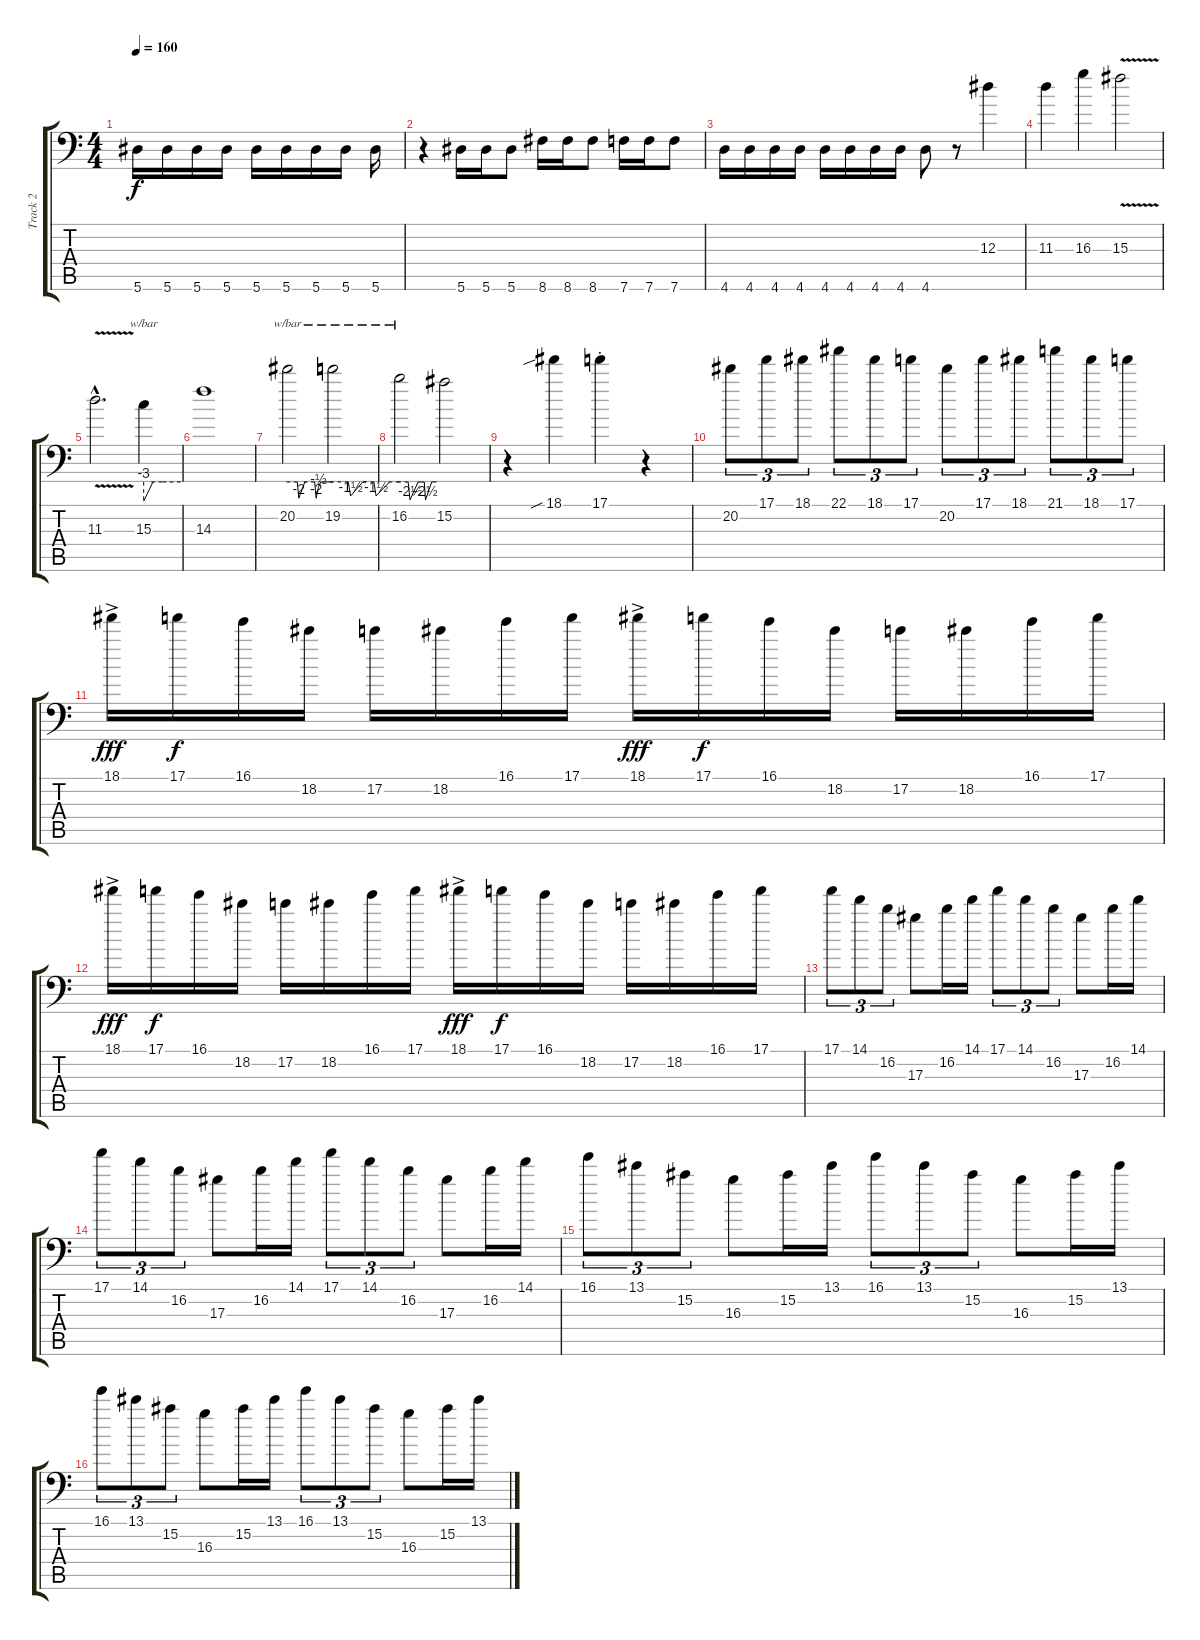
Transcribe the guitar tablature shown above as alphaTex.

\track ("Track 2" "Track 2") {instrument distortionguitar}
\staff {score tabs}
\tuning (C4 G3 Eb3 Bb2 F2 Bb1) {hide}
\ts (4 4)
\tempo 160
\clef f4
\ks c
5.6.16{dy f instrument distortionguitar} 5.6.16 5.6.16 5.6.16 5.6.16 5.6.16 5.6.16 5.6.16 5.6.16 |
r.4 5.6.16 5.6.16 5.6.8 8.6.16 8.6.16 8.6.8 7.6.16 7.6.16 7.6.8 |
4.6.16 4.6.16 4.6.16 4.6.16 4.6.16 4.6.16 4.6.16 4.6.16 4.6.8 r.8 12.3.4 |
11.3.4 16.3.4 15.3{v}.2 |
11.3{v hac}.2{d} 15.3.4{tbe (custom default 0 -12 15 0 30 0 60 0)} |
14.3.1 |
20.2.2{tbe (custom default 0 0 13 0 15 -8 23 0 25 0 36 0 38 -8 41 -2 44 0 46 0 53 0 60 0)} 19.2.2{tbe (custom default 0 0 14 0 16 -6 27 0 30 0 37 0 39 -6 51 0 60 0)} |
16.2.2{tbe (custom default 0 0 14 0 17 -10 30 0 40 0 42 -10 52 0 60 0)} 15.2.2 |
r.4 18.1{sib}.4 17.1{st}.4 r.4 |
20.2.8{tu (3 2)} 17.1.8{tu (3 2)} 18.1.8{tu (3 2)} 22.1.8{tu (3 2)} 18.1.8{tu (3 2)} 17.1.8{tu (3 2)} 20.2.8{tu (3 2)} 17.1.8{tu (3 2)} 18.1.8{tu (3 2)} 21.1.8{tu (3 2)} 18.1.8{tu (3 2)} 17.1.8{tu (3 2)} |
18.1{ac}.16{dy fff} 17.1.16{dy f} 16.1.16 18.2.16 17.2.16 18.2.16 16.1.16 17.1.16 18.1{ac}.16{dy fff} 17.1.16{dy f} 16.1.16 18.2.16 17.2.16 18.2.16 16.1.16 17.1.16 |
18.1{ac}.16{dy fff} 17.1.16{dy f} 16.1.16 18.2.16 17.2.16 18.2.16 16.1.16 17.1.16 18.1{ac}.16{dy fff} 17.1.16{dy f} 16.1.16 18.2.16 17.2.16 18.2.16 16.1.16 17.1.16 |
17.1.8{tu (3 2)} 14.1.8{tu (3 2)} 16.2.8{tu (3 2)} 17.3.8 16.2.16 14.1.16 17.1.8{tu (3 2)} 14.1.8{tu (3 2)} 16.2.8{tu (3 2)} 17.3.8 16.2.16 14.1.16 |
17.1.8{tu (3 2)} 14.1.8{tu (3 2)} 16.2.8{tu (3 2)} 17.3.8 16.2.16 14.1.16 17.1.8{tu (3 2)} 14.1.8{tu (3 2)} 16.2.8{tu (3 2)} 17.3.8 16.2.16 14.1.16 |
16.1.8{tu (3 2)} 13.1.8{tu (3 2)} 15.2.8{tu (3 2)} 16.3.8 15.2.16 13.1.16 16.1.8{tu (3 2)} 13.1.8{tu (3 2)} 15.2.8{tu (3 2)} 16.3.8 15.2.16 13.1.16 |
16.1.8{tu (3 2)} 13.1.8{tu (3 2)} 15.2.8{tu (3 2)} 16.3.8 15.2.16 13.1.16 16.1.8{tu (3 2)} 13.1.8{tu (3 2)} 15.2.8{tu (3 2)} 16.3.8 15.2.16 13.1.16
